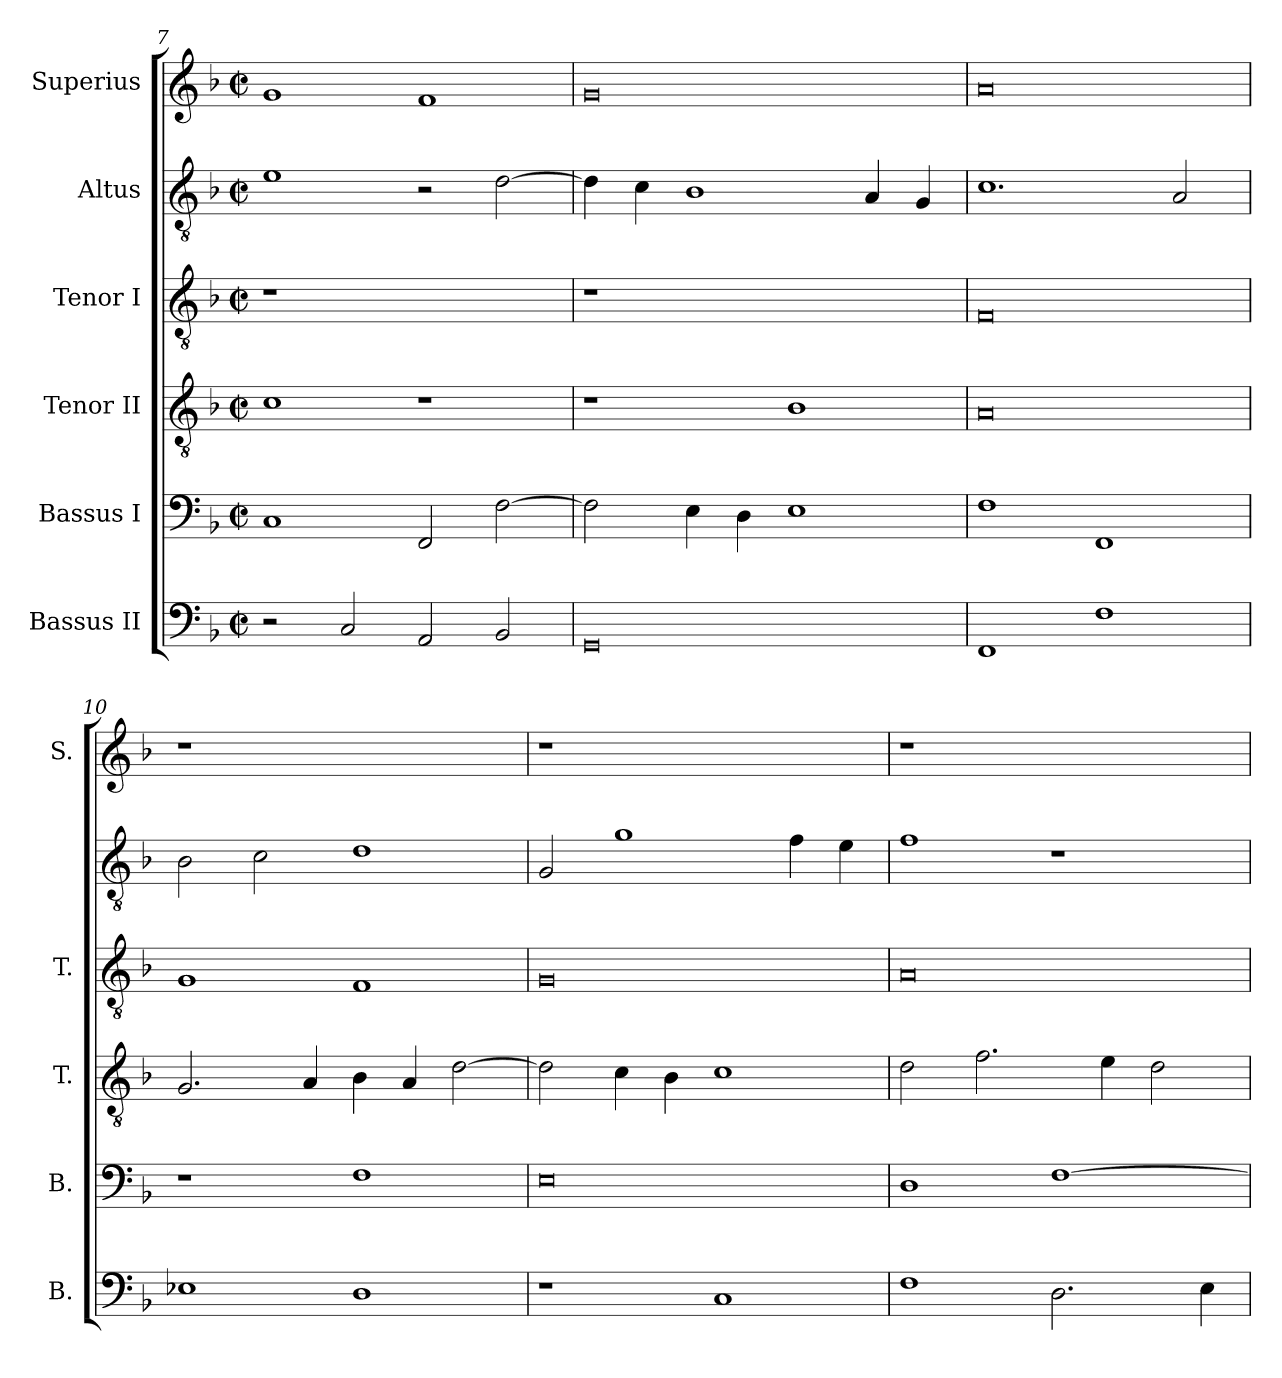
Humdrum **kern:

**kern	**kern	**kern	**kern	**kern	**kern
*part6	*part5	*part4	*part3	*part2	*part1
*staff6	*staff5	*staff4	*staff3	*staff2	*staff1
*I"Bassus II	*I"Bassus I	*I"Tenor II	*I"Tenor I	*I"Altus	*I"Superius
*I'B.	*I'B.	*I'T.	*I'T.	*	*I'S.
*clefF4	*clefF4	*clefGv2	*clefGv2	*clefGv2	*clefG2
*	*	*ITrd7c12	*ITrd7c12	*ITrd7c12	*
*k[b-]	*k[b-]	*k[b-]	*k[b-]	*k[b-]	*k[b-]
*F:	*F:	*F:	*F:	*F:	*F:
*M2/2	*M2/2	*M2/2	*M2/2	*M2/2	*M2/2
*met(c|)	*met(c|)	*met(c|)	*met(c|)	*met(c|)	*met(c|)
=7	=7	=7	=7	=7	=7
!	!	!	!LO:N:vis=1	!	!
2r	1Ci	1Ci	1r	1Ei	1gi
2Ci/	.	.	.	.	.
2AAi/	2FFi/	1r	1ryy	2r	1fi
2BB-i/	[>2Fi\	.	.	[>2Di\	.
=8	=8	=8	=8	=8	=8
!	!	!	!LO:N:vis=1	!	!
0GGi	2Fi\]	1r	1r	4Di\]	0gi
.	.	.	.	4Ci\	.
.	4Ei\	.	.	1BB-i	.
.	4Di\	.	.	.	.
.	1Ei	1BB-i	1ryy	.	.
.	.	.	.	4AAi/	.
.	.	.	.	4GGi/	.
=9	=9	=9	=9	=9	=9
1FFi	1Fi	0AAi	0FFi	1.Ci	0ai
1Fi	1FFi	.	.	.	.
.	.	.	.	2AAi/	.
=10	=10	=10	=10	=10	=10
!	!	!	!	!	!LO:N:vis=1
1E-Xi	1r	2.GGi/	1GGi	2BB-i\	1r
.	.	.	.	2Ci\	.
.	.	4AAi/	.	.	.
1Di	1Fi	4BB-i\	1FFi	1Di	1ryy
.	.	4AAi/	.	.	.
.	.	[>2Di\	.	.	.
!!LO:PB:g=z
=11	=11	=11	=11	=11	=11
!	!	!	!	!	!LO:N:vis=1
1r	0Ei	2Di\]	0GGi	2GGi/	1r
.	.	4Ci\	.	1Gi	.
.	.	4BB-i\	.	.	.
1Ci	.	1Ci	.	.	1ryy
.	.	.	.	4Fi\	.
.	.	.	.	4Ei\	.
=12	=12	=12	=12	=12	=12
!	!	!	!	!	!LO:N:vis=1
1Fi	1Di	2Di\	0AAi	1Fi	1r
.	.	2.Fi\	.	.	.
2.Di\	[>1Fi	.	.	1r	1ryy
.	.	4Ei\	.	.	.
.	.	2Di\	.	.	.
4Ei\	.	.	.	.	.
=	=	=	=	=	=
*-	*-	*-	*-	*-	*-
